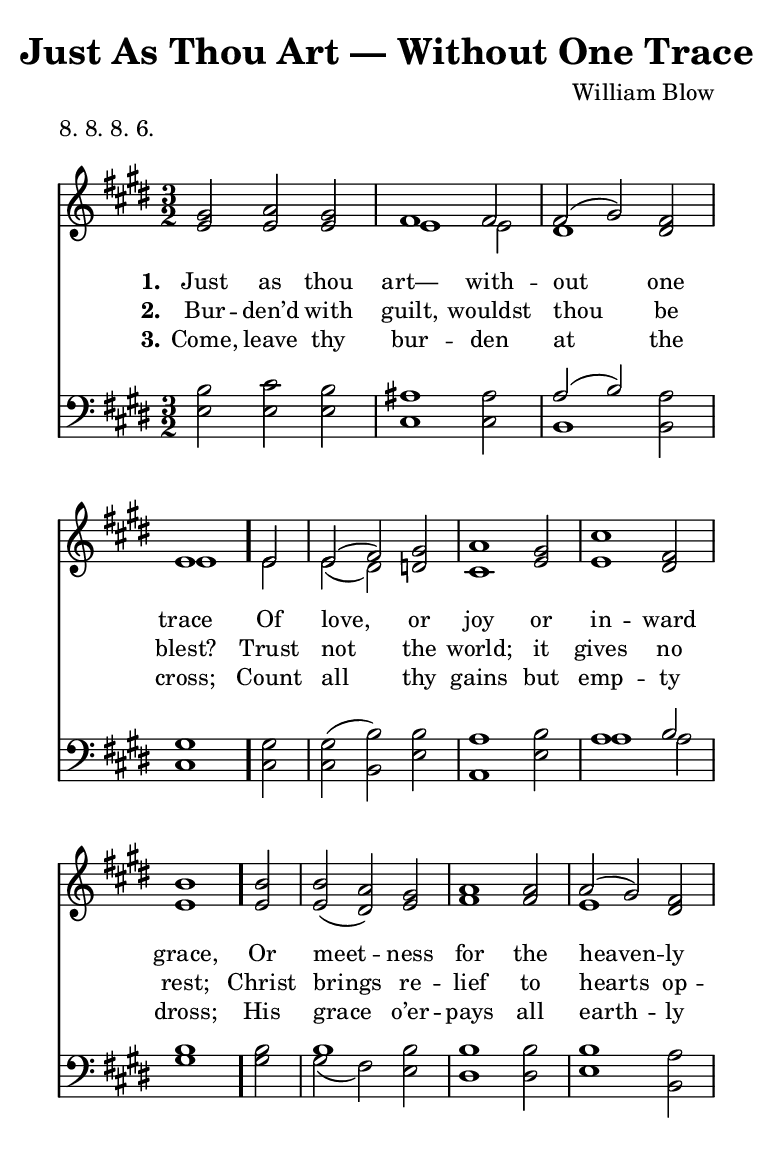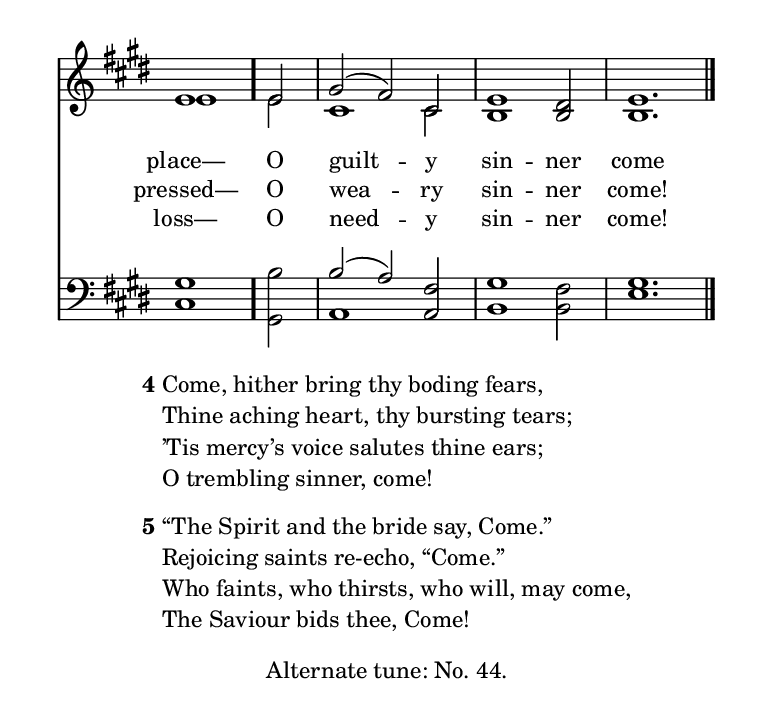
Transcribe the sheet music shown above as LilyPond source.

\include "common/global.ily"
\paper {
  \include "common/paper.ily"
  ragged-bottom = ##t
  ragged-last-bottom = ##t
  systems-per-page = ##f
  %page-count = ##f
}

\header{
  hymnnumber = "85"
  title = "Just As Thou Art — Without One Trace"
  tunename = "St. Agnes — Blow"
  meter = "8. 8. 8. 6."
  %poet = ""
  composer = "William Blow"
  %copyright = ""
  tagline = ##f
}

% for fermata in MIDI
ta = { \tempo 2=90 }
tb = { \tempo 2=45 }

patternAA = { c2 c2 c2 | c1 c2 | c2( c2) c2 | c1 }
patternAB = { c2 c2 c2 | c1 c2 | c1      c2 | c1 }

patternBA = { c2 | c2( c2) c2 | c1 c2 | c1      c2 | c1 }
patternBB = { c2 | c2( c2) c2 | c1 c2 | c2( c2) c2 | c1 }
patternBC = { c2 | c1      c2 | c1 c2 | c1      c2 | c1 }

patternCA = { c2 | c2( c2) c2 | c1 c2 | c1. }
patternCB = { c2 | c1      c2 | c1 c2 | c1. }

global = {
  \include "common/overrides.ily"
  \override Staff.TimeSignature.style = #'numbered
  \time 3/2
  \override Score.MetronomeMark.transparent = ##t % hide all fermata changes too
  \ta
  \key e \major
  %\partial 4
  \autoBeamOff
}

notesSoprano = {
\global
\relative c'' {

  \changePitch \patternAA { gis a gis | fis fis | fis gis fis | e }
  \changePitch \patternBA { e | e fis gis | a gis | cis fis, | b }
  \changePitch \patternBB { b | b a gis | a a | a gis fis | e }
  \changePitch \patternCA { e | gis fis cis | e dis | e }

  \bar "|."

}
}

notesAlto = {
\global
\relative e' {

  \changePitch \patternAB { e e e | e e | dis dis | e }
  \changePitch \patternBA { e | e dis d | cis e | e dis | e }
  \changePitch \patternBA { e | e dis e | fis fis | e dis | e }
  \changePitch \patternCB { e | cis cis | b b | b }

}
}

notesTenor = {
\global
\relative a {

  \changePitch \patternAA { b cis b | ais ais | a b a | gis }
  \changePitch \patternBA { gis | gis b b | a b | a b | b }
  \changePitch \patternBC { b | b b | b b | b a | gis }
  \changePitch \patternCA { b | b a fis | gis fis | gis }

}
}

notesBass = {
\global
\relative f {

  \changePitch \patternAB { e e e | cis cis | b b | cis }
  \changePitch \patternBA { cis | cis b e | a, e' | a a | gis }
  \changePitch \patternBA { gis | gis fis e | dis dis | e b | cis }
  \changePitch \patternCB { gis | a a | b b | e }

}
}

wordsA = \lyricmode {
\set stanza = "1."

Just as thou art— with -- out one trace \bar "."
Of love, or joy or in -- ward grace, \bar "."
Or meet -- ness for the heaven -- ly place— \bar "."
O guilt -- y sin -- ner come ! \bar "."

}

wordsB = \lyricmode {
\set stanza = "2."

Bur -- den’d with guilt, wouldst thou be blest?
Trust not the world; it gives no rest;
Christ brings re -- lief to hearts op -- pressed—
O wea -- ry sin -- ner come!

}

wordsC = \lyricmode {
\set stanza = "3."

Come, leave thy bur -- den at the cross;
Count all thy gains but emp -- ty dross;
His grace o’er -- pays all earth -- ly loss—
O need -- y sin -- ner come!

}

wordsD = \markuplist {

\line { Come, hither bring thy boding fears, }
\line { Thine aching heart, thy bursting tears; }
\line { ’Tis mercy’s voice salutes thine ears; }
\line { O trembling sinner, come! }

}

wordsE = \markuplist {

\line { “The Spirit and the bride say, Come.” }
\line { Rejoicing saints re-echo, “Come.” }
\line { Who faints, who thirsts, who will, may come, }
\line { The Saviour bids thee, Come! }

}

\score {
  \context ChoirStaff <<
    \context Staff = upper <<
      \set Staff.autoBeaming = ##f
      \set ChoirStaff.systemStartDelimiter = #'SystemStartBar
      \set ChoirStaff.printPartCombineTexts = ##f
      \partcombine #'(2 . 9) \notesSoprano \notesAlto
      \context NullVoice = sopranos { \voiceOne << \notesSoprano >> }
      \context NullVoice = altos { \voiceTwo << \notesAlto >> }
      \context Lyrics = one   \lyricsto sopranos \wordsA
      \context Lyrics = two   \lyricsto sopranos \wordsB
      \context Lyrics = three \lyricsto sopranos \wordsC
    >>
    \context Staff = men <<
      \set Staff.autoBeaming = ##f
      \clef bass
      \set ChoirStaff.printPartCombineTexts = ##f
      \partcombine #'(2 . 9) \notesTenor \notesBass
      \context NullVoice = tenors { \voiceOne << \notesTenor >> }
      \context NullVoice = basses { \voiceTwo << \notesBass >> }
    >>
  >>
  \layout {
    \include "common/layout.ily"
  }
  \midi{
    \include "common/midi.ily"
  }
}

\noPageBreak

\markup { \fill-line { \column {
  \raise #3
  \line{ \bold 4 \column { \wordsD } } \combine \null \vspace #0.4
  \line{ \bold 5 \column { \wordsE } } %\combine \null \vspace #0.4
} } }

\noPageBreak

\markup { \vspace #2 \fill-line { \raise #2 \line { Alternate tune: No. 44. } } }

\version "2.19.49"  % necessary for upgrading to future LilyPond versions.

% vi:set et ts=2 sw=2 ai nocindent syntax=lilypond:
